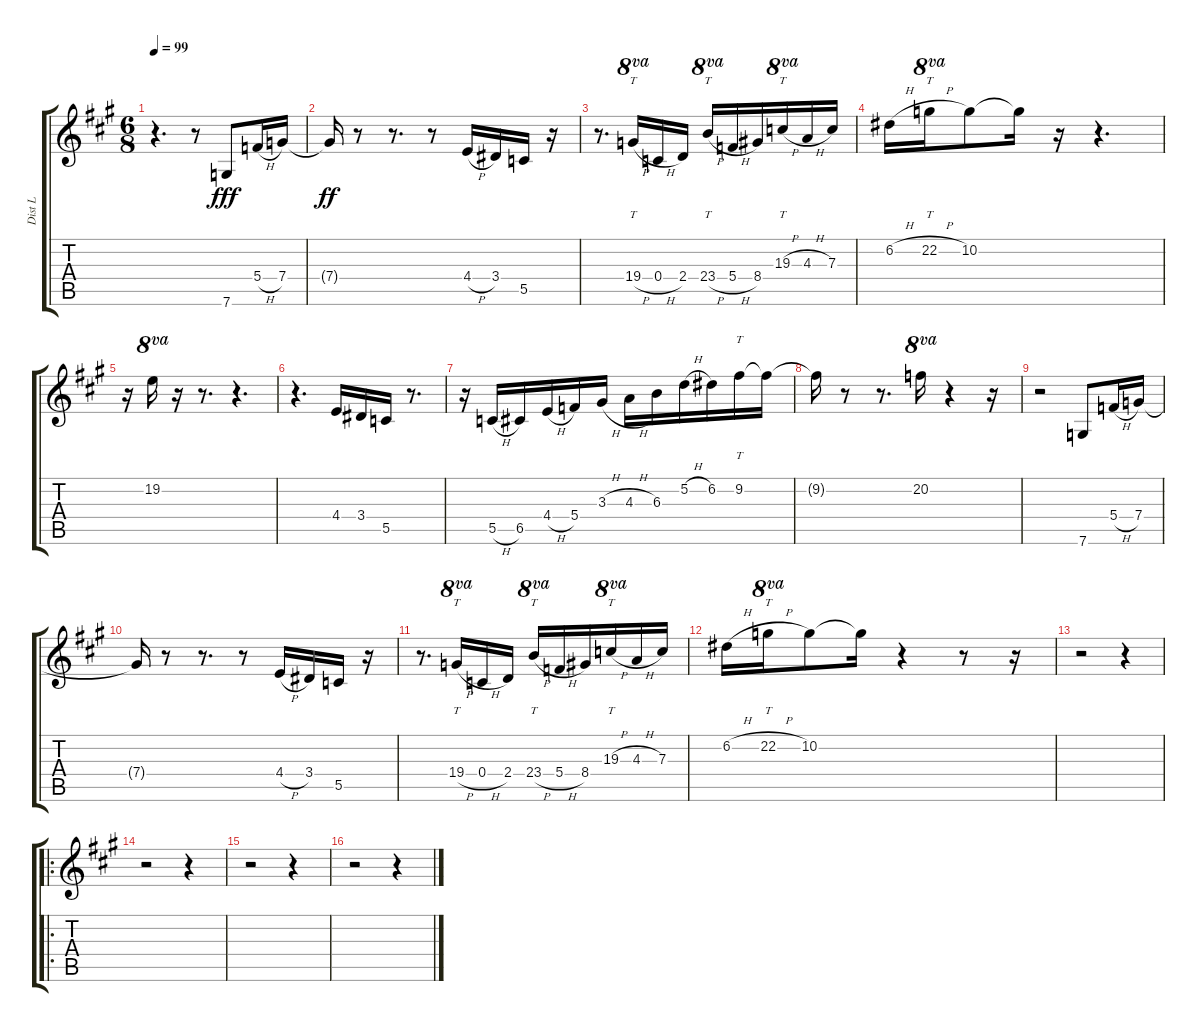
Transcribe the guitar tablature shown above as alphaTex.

\track ("Dist L" "Dist L") {instrument distortionguitar}
\staff {score tabs}
\tuning (D4 A3 F3 C3 G2 C2) {hide}
\ts (6 8)
\tempo 99
\clef g2
\ks a
r.4{d dy fff} r.8 7.6.8 5.4{h}.16 7.4.16 |
7.4{t}.16{dy ff} r.8 r.8{d} r.8 4.4{h}.16 3.4.16 5.5.16 r.16 |
r.8{d} 19.4{h}.16{tt ot 8va} 0.4{h}.16 2.4.16 23.4{h}.16{tt ot 8va} 5.4{h}.16 8.4.16 19.3{h}.16{tt ot 8va} 4.3{h}.16 7.3.16 |
6.2{h}.16 22.2{h}.16{tt ot 8va} 10.2.8 10.2{t}.16 r.16 r.4{d} |
r.16 19.2.16{ot 8va} r.16 r.8{d} r.4{d} |
r.4{d} 4.4.16 3.4.16 5.5.16 r.8{d} |
r.16 5.5{h}.16 6.5.16 4.4{h}.16 5.4.16 3.3{h}.16 4.3{h}.16 6.3.16 5.2{h}.16 6.2.16 9.2.16{tt} 9.2{t}.16 |
9.2{t}.16 r.8 r.8{d} 20.2.16{ot 8va} r.4 r.16 |
r.2 7.6.8 5.4{h}.16 7.4.16 |
7.4{t}.16 r.8 r.8{d} r.8 4.4{h}.16 3.4.16 5.5.16 r.16 |
r.8{d} 19.4{h}.16{tt ot 8va} 0.4{h}.16 2.4.16 23.4{h}.16{tt ot 8va} 5.4{h}.16 8.4.16 19.3{h}.16{tt ot 8va} 4.3{h}.16 7.3.16 |
6.2{h}.16 22.2{h}.16{tt ot 8va} 10.2.8 10.2{t}.16 r.4 r.8 r.16 |
r.2 r.4 |
\ro
r.2 r.4 |
r.2 r.4 |
r.2 r.4
